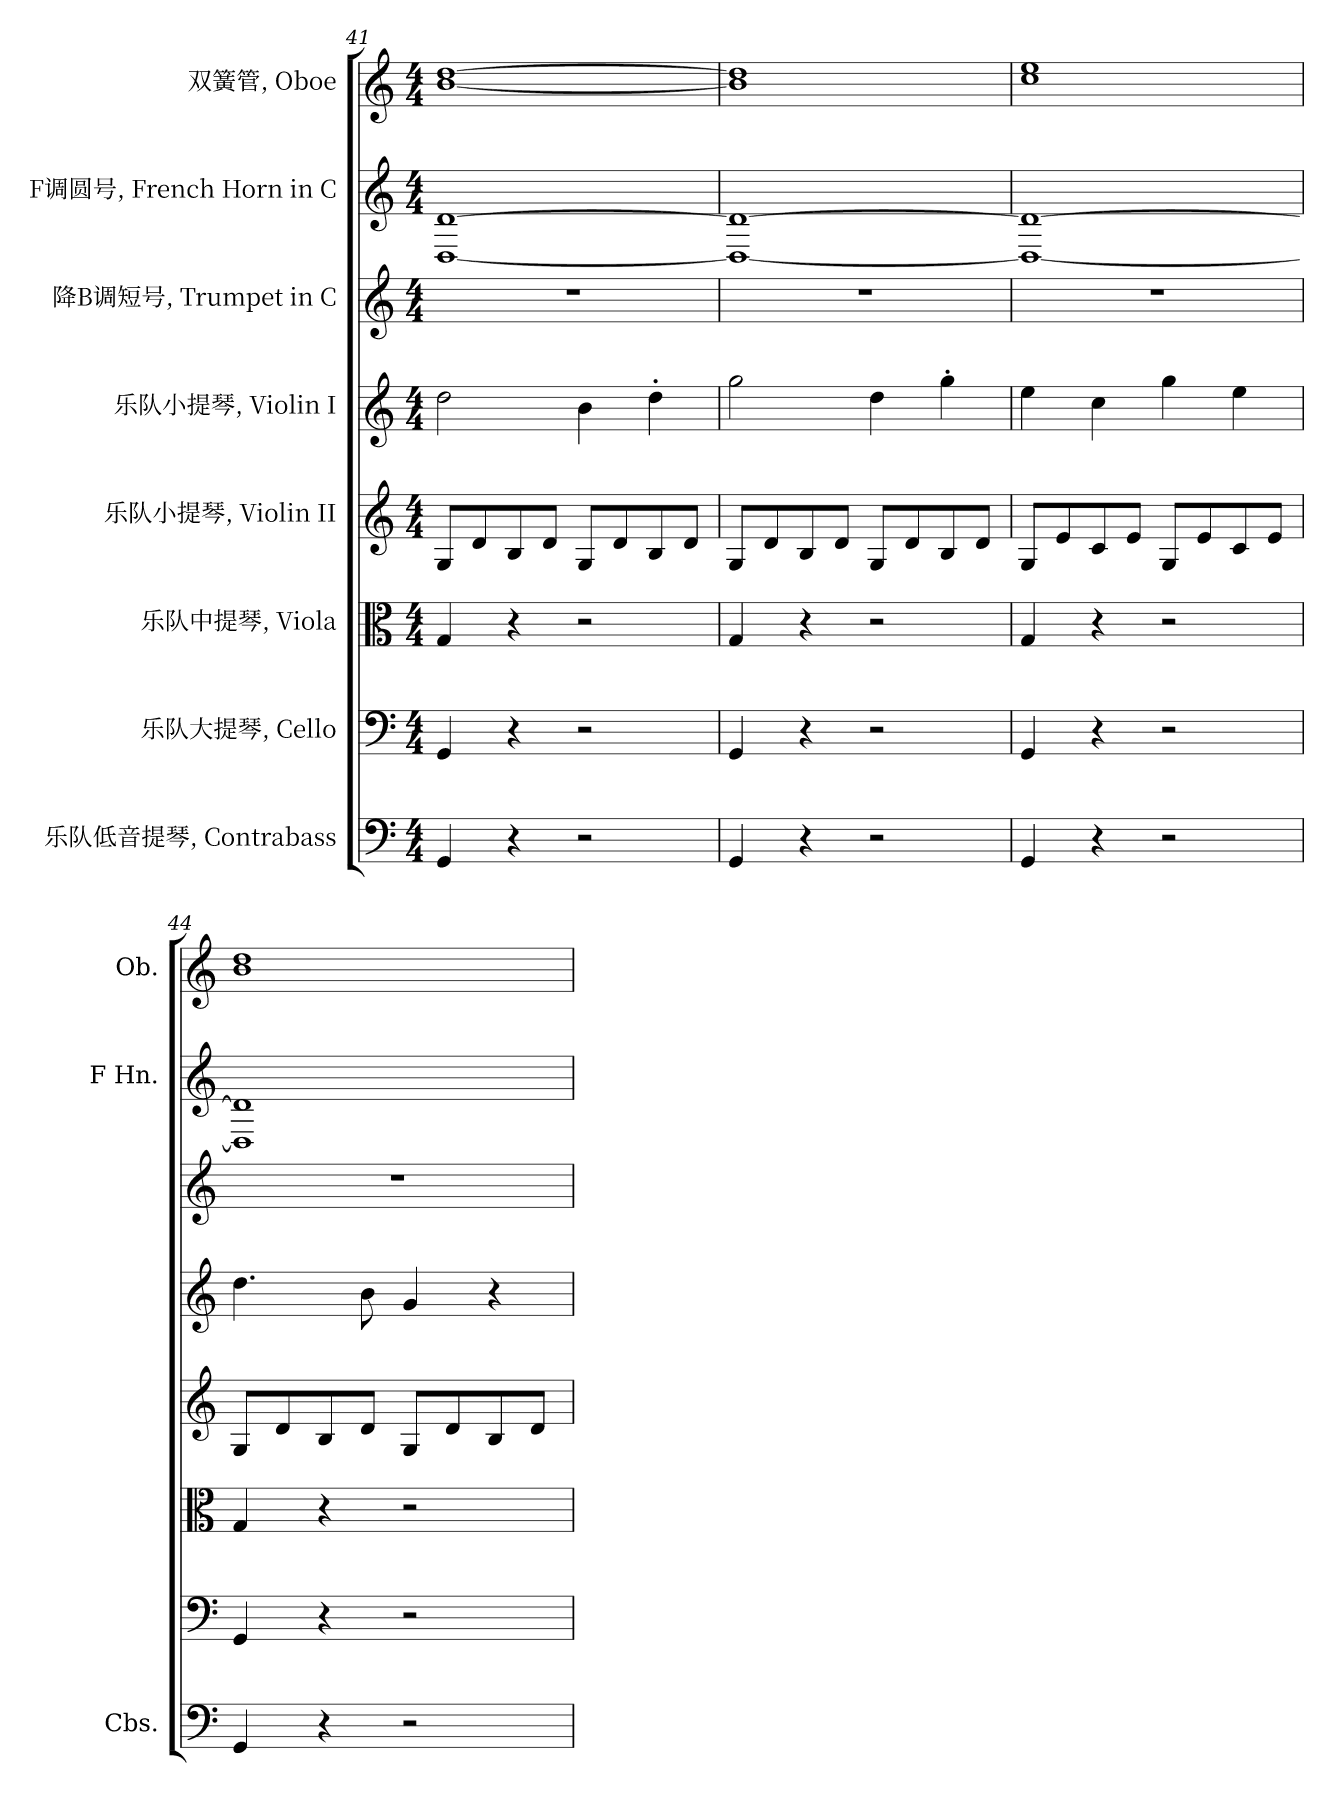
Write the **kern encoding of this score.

**kern	**kern	**kern	**kern	**kern	**kern	**kern	**kern
*part8	*part7	*part6	*part5	*part4	*part3	*part2	*part1
*staff8	*staff7	*staff6	*staff5	*staff4	*staff3	*staff2	*staff1
*I"乐队低音提琴, Contrabass	*I"乐队大提琴, Cello	*I"乐队中提琴, Viola	*I"乐队小提琴, Violin II	*I"乐队小提琴, Violin I	*I"降B调短号, Trumpet in C	*I"F调圆号, French Horn in C	*I"双簧管, Oboe
*I'Cbs.	*	*	*	*	*	*I'F Hn.	*I'Ob.
*clefF4	*clefF4	*clefC3	*clefG2	*clefG2	*clefG2	*clefG2	*clefG2
*ITrd7c12	*	*	*	*	*ITrd1c2	*ITrd4c7	*
*k[]	*k[]	*k[]	*k[]	*k[]	*k[b-e-]	*k[b-]	*k[]
*M4/4	*M4/4	*M4/4	*M4/4	*M4/4	*M4/4	*M4/4	*M4/4
=41	=41	=41	=41	=41	=41	=41	=41
4GGG/	4GG/	4G/	8G/L	2dd\	1r	[1GG [1G	[1b [1dd
.	.	.	8d/	.	.	.	.
4r	4r	4r	8B/	.	.	.	.
.	.	.	8d/J	.	.	.	.
2r	2r	2r	8G/L	4b\	.	.	.
.	.	.	8d/	.	.	.	.
.	.	.	8B/	4dd'\	.	.	.
.	.	.	8d/J	.	.	.	.
=42	=42	=42	=42	=42	=42	=42	=42
4GGG/	4GG/	4G/	8G/L	2gg\	1r	1GG_ 1G_	1b] 1dd]
.	.	.	8d/	.	.	.	.
4r	4r	4r	8B/	.	.	.	.
.	.	.	8d/J	.	.	.	.
2r	2r	2r	8G/L	4dd\	.	.	.
.	.	.	8d/	.	.	.	.
.	.	.	8B/	4gg'\	.	.	.
.	.	.	8d/J	.	.	.	.
!!LO:PB:g=z
=43	=43	=43	=43	=43	=43	=43	=43
4GGG/	4GG/	4G/	8G/L	4ee\	1r	1GG_ 1G_	1cc 1ee
.	.	.	8e/	.	.	.	.
4r	4r	4r	8c/	4cc\	.	.	.
.	.	.	8e/J	.	.	.	.
2r	2r	2r	8G/L	4gg\	.	.	.
.	.	.	8e/	.	.	.	.
.	.	.	8c/	4ee\	.	.	.
.	.	.	8e/J	.	.	.	.
=44	=44	=44	=44	=44	=44	=44	=44
4GGG/	4GG/	4G/	8G/L	4.dd\	1r	1GG] 1G]	1b 1dd
.	.	.	8d/	.	.	.	.
4r	4r	4r	8B/	.	.	.	.
.	.	.	8d/J	8b\	.	.	.
2r	2r	2r	8G/L	4g/	.	.	.
.	.	.	8d/	.	.	.	.
.	.	.	8B/	4r	.	.	.
.	.	.	8d/J	.	.	.	.
=	=	=	=	=	=	=	=
*-	*-	*-	*-	*-	*-	*-	*-
